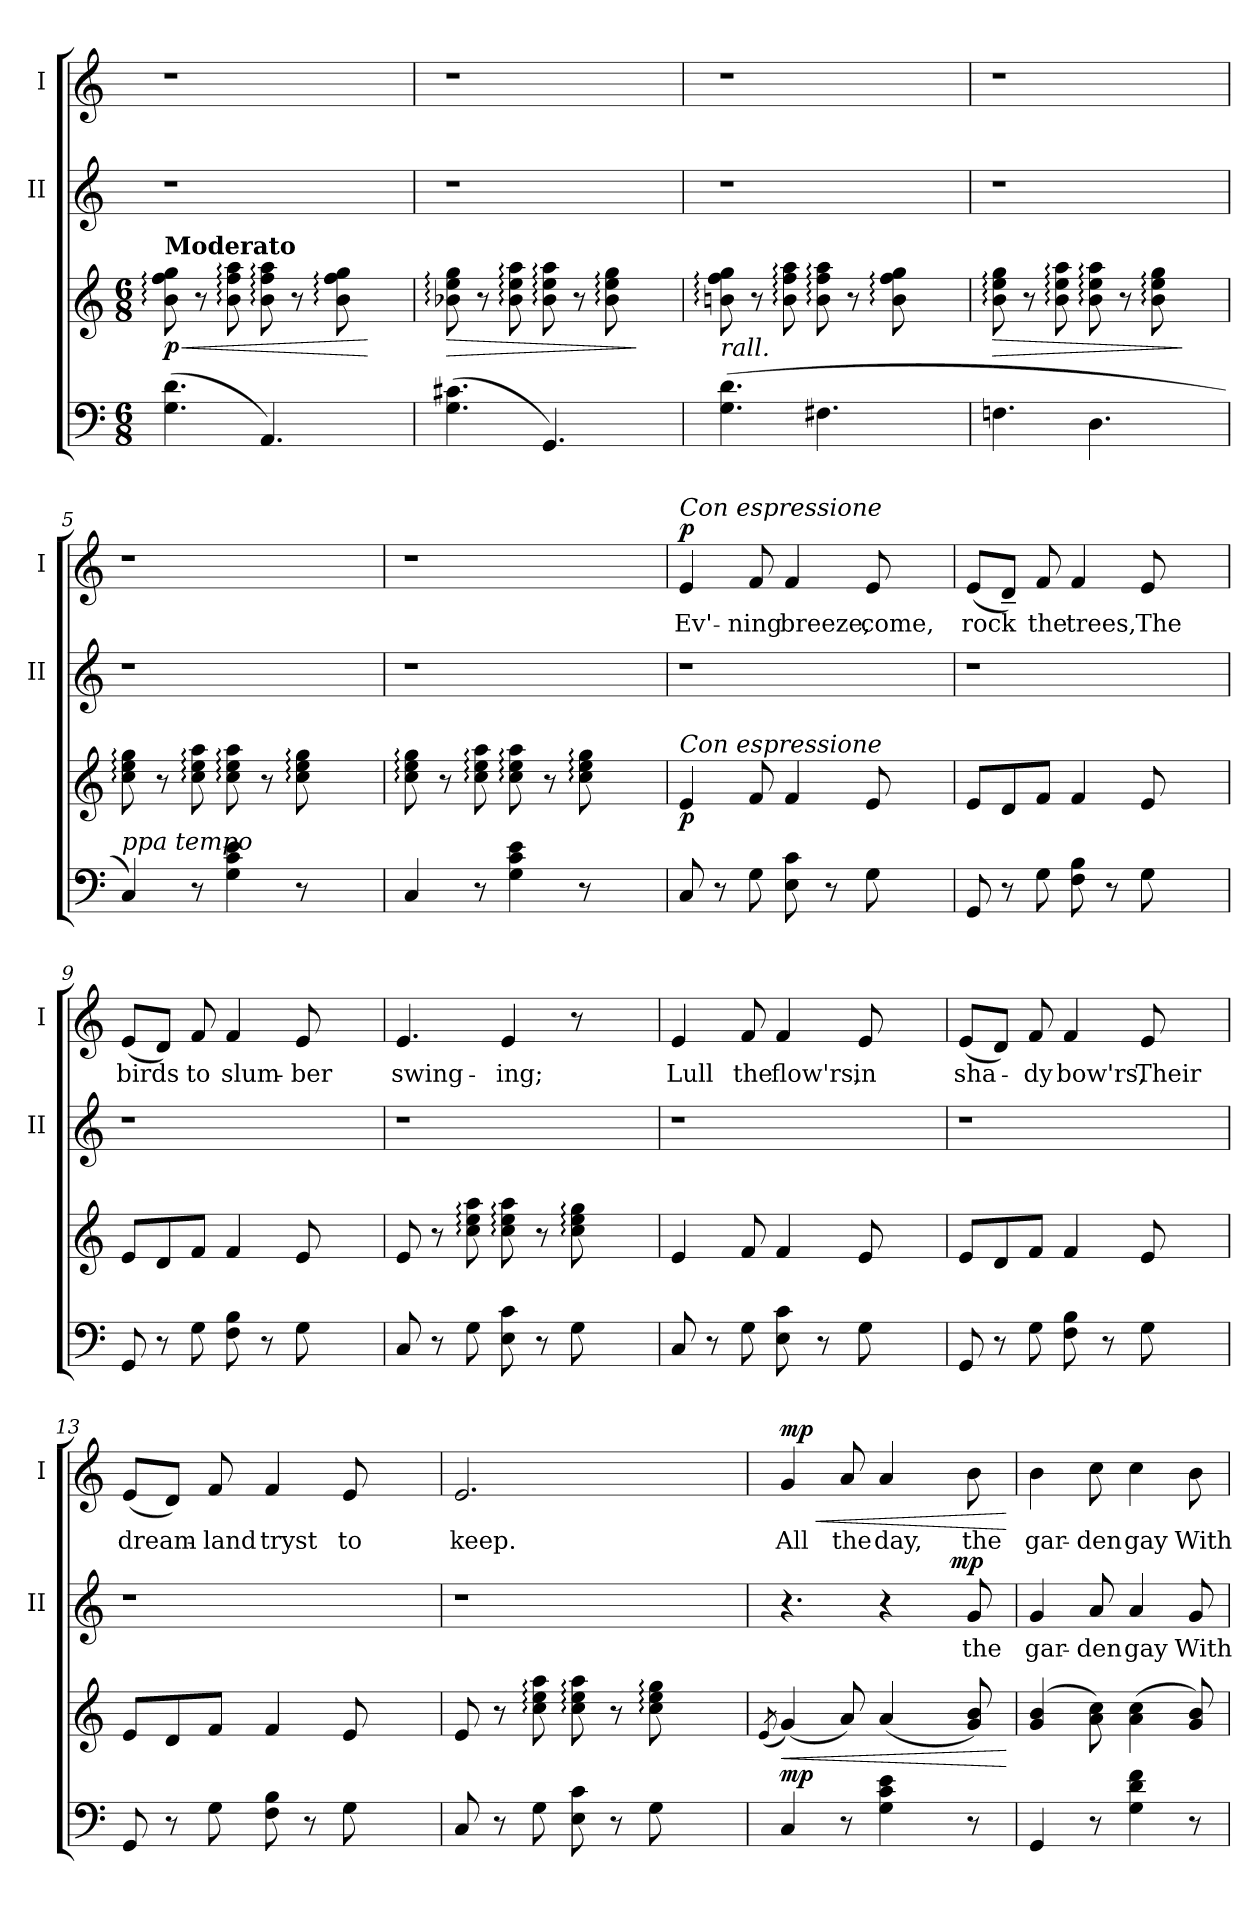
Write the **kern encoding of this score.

**kern	**dynam	**kern	**dynam	**kern	**text	**dynam	**kern	**text	**dynam
*part4	*part4	*part3	*part3	*part2	*part2	*part2	*part1	*part1	*part1
*staff4	*staff4	*staff3	*staff3	*staff2	*staff2	*staff2	*staff1	*staff1	*staff1
*	*	*	*	*I"II	*	*	*I"I	*	*
*	*	*	*	*I'II	*	*	*I'I	*	*
*clefF4	*	*clefG2	*	*clefG2	*	*	*clefG2	*	*
*k[]	*	*k[]	*	*k[]	*	*	*k[]	*	*
*C:	*	*C:	*	*C:	*	*	*C:	*	*
*M6/8	*	*M6/8	*	*	*	*	*	*	*
*MM44	*	*MM44	*	*MM44	*	*	*MM44	*	*
=1	=1	=1	=1	=1	=1	=1	=1	=1	=1
!	!	!LO:TX:a:B:t=Moderato	!	!	!	!	!	!	!
!	!	!	!LO:HP:b	!	!	!	!	!	!
!	!	!	!LO:DY:n=1:b	!	!	!	!	!	!
(>4.G\ 4.d\	.	8b\: 8ff\: 8gg\:	< p	1r	.	.	1r	.	.
.	.	8r	.	.	.	.	.	.	.
.	.	8b\: 8ff\: 8aa\:	.	.	.	.	.	.	.
4.AA/)	.	8b\: 8ff\: 8aa\:	.	.	.	.	.	.	.
.	.	8r	.	.	.	.	.	.	.
.	.	8b\: 8ff\: 8gg\:	.	.	.	.	.	.	.
4ryy	.	4ryy	[	.	.	.	.	.	.
=2	=2	=2	=2	=2	=2	=2	=2	=2	=2
!	!	!	!LO:HP:b	!	!	!	!	!	!
(>4.G\ 4.c#X\	.	8b-X\: 8ee\: 8gg\:	>	1r	.	.	1r	.	.
.	.	8r	.	.	.	.	.	.	.
.	.	8b-\: 8ee\: 8aa\:	.	.	.	.	.	.	.
4.GG/)	.	8b-\: 8ee\: 8aa\:	.	.	.	.	.	.	.
.	.	8r	.	.	.	.	.	.	.
.	.	8b-\: 8ee\: 8gg\:	.	.	.	.	.	.	.
4ryy	.	4ryy	]	.	.	.	.	.	.
=3	=3	=3	=3	=3	=3	=3	=3	=3	=3
!	!	!LO:TX:b:i:t=rall.	!	!	!	!	!	!	!
(>4.G\ 4.d\	.	8bn\: 8ff\: 8gg\:	.	1r	.	.	1r	.	.
.	.	8r	.	.	.	.	.	.	.
.	.	8b\: 8ff\: 8aa\:	.	.	.	.	.	.	.
4.F#X\	.	8b\: 8ff\: 8aa\:	.	.	.	.	.	.	.
.	.	8r	.	.	.	.	.	.	.
.	.	8b\: 8ff\: 8gg\:	.	.	.	.	.	.	.
4ryy	.	4ryy	.	.	.	.	.	.	.
=4	=4	=4	=4	=4	=4	=4	=4	=4	=4
!	!	!	!LO:HP:b	!	!	!	!	!	!
4.Fn\	.	8b\: 8ee\: 8gg\:	>	1r	.	.	1r	.	.
.	.	8r	.	.	.	.	.	.	.
.	.	8b\: 8ee\: 8aa\:	.	.	.	.	.	.	.
4.D\	.	8b\: 8ee\: 8aa\:	.	.	.	.	.	.	.
.	.	8r	.	.	.	.	.	.	.
.	.	8b\: 8ee\: 8gg\:	.	.	.	.	.	.	.
4ryy	.	4ryy	]	.	.	.	.	.	.
=5	=5	=5	=5	=5	=5	=5	=5	=5	=5
!LO:TX:a:i:t=ppa tempo	!	!	!	!	!	!	!	!	!
4C/)	.	8cc\: 8ee\: 8gg\:	.	1r	.	.	1r	.	.
.	.	8r	.	.	.	.	.	.	.
8r	.	8cc\: 8ee\: 8aa\:	.	.	.	.	.	.	.
4G\ 4c\ 4e\	.	8cc\: 8ee\: 8aa\:	.	.	.	.	.	.	.
.	.	8r	.	.	.	.	.	.	.
8r	.	8cc\: 8ee\: 8gg\:	.	.	.	.	.	.	.
4ryy	.	4ryy	.	.	.	.	.	.	.
=6	=6	=6	=6	=6	=6	=6	=6	=6	=6
4C/	.	8cc\: 8ee\: 8gg\:	.	1r	.	.	1r	.	.
.	.	8r	.	.	.	.	.	.	.
8r	.	8cc\: 8ee\: 8aa\:	.	.	.	.	.	.	.
4G\ 4c\ 4e\	.	8cc\: 8ee\: 8aa\:	.	.	.	.	.	.	.
.	.	8r	.	.	.	.	.	.	.
8r	.	8cc\: 8ee\: 8gg\:	.	.	.	.	.	.	.
4ryy	.	4ryy	.	.	.	.	.	.	.
!!LO:LB:g=z
=7	=7	=7	=7	=7	=7	=7	=7	=7	=7
!	!	!	!	!	!	!	!LO:TX:a:i:t=Con espressione	!	!
!	!	!LO:TX:a:i:t=Con espressione	!	!	!	!	!	!	!
!	!	!	!LO:DY:b	!LO:N:vis=1	!	!	!	!LO:LY:b	!LO:DY:a
8C/	.	4e/	p	1r	.	.	4e/	Ev'-	p
8r	.	.	.	.	.	.	.	.	.
!	!	!	!	!	!	!	!	!LO:LY:b	!
8G\	.	8f/	.	.	.	.	8f/	-ning	.
!	!	!	!	!	!	!	!	!LO:LY:b	!
8E\ 8c\	.	4f/	.	.	.	.	4f/	breeze,	.
8r	.	.	.	.	.	.	.	.	.
!	!	!	!	!	!	!	!	!LO:LY:b	!
8G\	.	8e/	.	.	.	.	8e/	come,	.
4ryy	.	4ryy	.	.	.	.	4ryy	.	.
=8	=8	=8	=8	=8	=8	=8	=8	=8	=8
!	!	!	!	!LO:N:vis=1	!	!	!	!LO:LY:b	!
8GG/	.	8e/L	.	1r	.	.	(<8e/L	rock	.
8r	.	8d/	.	.	.	.	8d~</J)	.	.
!	!	!	!	!	!	!	!	!LO:LY:b	!
8G\	.	8f/J	.	.	.	.	8f/	the	.
!	!	!	!	!	!	!	!	!LO:LY:b	!
8F\ 8B\	.	4f/	.	.	.	.	4f/	trees,	.
8r	.	.	.	.	.	.	.	.	.
!	!	!	!	!	!	!	!	!LO:LY:b	!
8G\	.	8e/	.	.	.	.	8e/	The	.
4ryy	.	4ryy	.	.	.	.	4ryy	.	.
=9	=9	=9	=9	=9	=9	=9	=9	=9	=9
!	!	!	!	!LO:N:vis=1	!	!	!	!LO:LY:b	!
8GG/	.	8e/L	.	1r	.	.	(<8e/L	birds	.
8r	.	8d/	.	.	.	.	8d/J)	.	.
!	!	!	!	!	!	!	!	!LO:LY:b	!
8G\	.	8f/J	.	.	.	.	8f/	to	.
!	!	!	!	!	!	!	!	!LO:LY:b	!
8F\ 8B\	.	4f/	.	.	.	.	4f/	slum-	.
8r	.	.	.	.	.	.	.	.	.
!	!	!	!	!	!	!	!	!LO:LY:b	!
8G\	.	8e/	.	.	.	.	8e/	-ber	.
4ryy	.	4ryy	.	.	.	.	4ryy	.	.
=10	=10	=10	=10	=10	=10	=10	=10	=10	=10
!	!	!	!	!LO:N:vis=1	!	!	!	!LO:LY:b	!
8C/	.	8e/	.	1r	.	.	4.e/	swing-	.
8r	.	8r	.	.	.	.	.	.	.
8G\	.	8cc\: 8ee\: 8aa\:	.	.	.	.	.	.	.
!	!	!	!	!	!	!	!	!LO:LY:b	!
8E\ 8c\	.	8cc\: 8ee\: 8aa\:	.	.	.	.	4e/	-ing;	.
8r	.	8r	.	.	.	.	.	.	.
8G\	.	8cc\: 8ee\: 8gg\:	.	.	.	.	8r	.	.
4ryy	.	4ryy	.	.	.	.	4ryy	.	.
!!LO:LB:g=z
=11	=11	=11	=11	=11	=11	=11	=11	=11	=11
!	!	!	!	!LO:N:vis=1	!	!	!	!LO:LY:b	!
8C/	.	4e/	.	1r	.	.	4e/	Lull	.
8r	.	.	.	.	.	.	.	.	.
!	!	!	!	!	!	!	!	!LO:LY:b	!
8G\	.	8f/	.	.	.	.	8f/	the	.
!	!	!	!	!	!	!	!	!LO:LY:b	!
8E\ 8c\	.	4f/	.	.	.	.	4f/	flow'rs,	.
8r	.	.	.	.	.	.	.	.	.
!	!	!	!	!	!	!	!	!LO:LY:b	!
8G\	.	8e/	.	.	.	.	8e/	in	.
4ryy	.	4ryy	.	.	.	.	4ryy	.	.
=12	=12	=12	=12	=12	=12	=12	=12	=12	=12
!	!	!	!	!LO:N:vis=1	!	!	!	!LO:LY:b	!
8GG/	.	8e/L	.	1r	.	.	(<8e/L	sha-	.
8r	.	8d/	.	.	.	.	8d/J)	.	.
!	!	!	!	!	!	!	!	!LO:LY:b	!
8G\	.	8f/J	.	.	.	.	8f/	-dy	.
!	!	!	!	!	!	!	!	!LO:LY:b	!
8F\ 8B\	.	4f/	.	.	.	.	4f/	bow'rs,	.
8r	.	.	.	.	.	.	.	.	.
!	!	!	!	!	!	!	!	!LO:LY:b	!
8G\	.	8e/	.	.	.	.	8e/	Their	.
4ryy	.	4ryy	.	.	.	.	4ryy	.	.
=13	=13	=13	=13	=13	=13	=13	=13	=13	=13
!	!	!	!	!LO:N:vis=1	!	!	!	!LO:LY:b	!
8GG/	.	8e/L	.	1r	.	.	(<8e/L	dream-	.
8r	.	8d/	.	.	.	.	8d/J)	.	.
!	!	!	!	!	!	!	!	!LO:LY:b	!
8G\	.	8f/J	.	.	.	.	8f/	-land	.
!	!	!	!	!	!	!	!	!LO:LY:b	!
8F\ 8B\	.	4f/	.	.	.	.	4f/	tryst	.
8r	.	.	.	.	.	.	.	.	.
!	!	!	!	!	!	!	!	!LO:LY:b	!
8G\	.	8e/	.	.	.	.	8e/	to	.
4ryy	.	4ryy	.	.	.	.	4ryy	.	.
=14	=14	=14	=14	=14	=14	=14	=14	=14	=14
!	!	!	!	!LO:N:vis=1	!	!	!	!LO:LY:b	!
8C/	.	8e/	.	1r	.	.	2.e/	keep.	.
8r	.	8r	.	.	.	.	.	.	.
8G\	.	8cc\: 8ee\: 8aa\:	.	.	.	.	.	.	.
8E\ 8c\	.	8cc\: 8ee\: 8aa\:	.	.	.	.	.	.	.
8r	.	8r	.	.	.	.	.	.	.
8G\	.	8cc\: 8ee\: 8gg\:	.	.	.	.	.	.	.
4ryy	.	4ryy	.	.	.	.	4ryy	.	.
!!LO:PB:g=z
=15	=15	=15	=15	=15	=15	=15	=15	=15	=15
.	.	(<8qe/	.	.	.	.	.	.	.
!	!LO:DY:a	!	!LO:HP:b	!	!	!	!	!LO:LY:b	!LO:HP:b
!	!	!	!	!	!	!	!	!	!LO:DY:n=1:a
*	*	*	*	*^	*	*	*	*	*
4C/	mp	(<4g/)	<	4.r	2ryy	.	.	4g/	All	< mp
!	!	!	!	!	!	!	!	!	!LO:LY:b	!
8r	.	8a/)	.	.	.	.	.	8a/	the	.
!	!	!	!	!	!	!	!	!	!LO:LY:b	!
4G\ 4c\ 4e\	.	(<4a/	.	4r	.	.	.	4a/	day,	.
.	.	.	.	.	16.ryy	.	.	.	.	.
!	!	!	!	!	!	!	!LO:DY:a	!	!	!
.	.	.	.	.	8ryy	.	mp	.	.	.
!	!	!	!	!	!	!LO:LY:b	!	!	!LO:LY:b	!
8r	.	8g/ 8b/)	.	8g/	.	the	.	8b\	the	.
.	.	.	.	.	32ryy	.	.	.	.	.
.	.	.	[	.	.	.	.	.	.	[
=16	=16	=16	=16	=16	=16	=16	=16	=16	=16	=16
!	!	!	!	!	!	!LO:LY:b	!	!	!LO:LY:b	!
*	*	*	*	*v	*v	*	*	*	*	*
4GG/	.	(4g/ 4b/	.	4g/	gar-	.	4b\	gar-	.
!	!	!	!	!	!LO:LY:b	!	!	!LO:LY:b	!
8r	.	8a\ 8cc\)	.	8a/	-den	.	8cc\	-den	.
!	!	!	!	!	!LO:LY:b	!	!	!LO:LY:b	!
4G\ 4d\ 4f\	.	(>4a\ 4cc\	.	4a/	gay	.	4cc\	gay	.
!	!	!	!	!	!LO:LY:b	!	!	!LO:LY:b	!
8r	.	8g/ 8b/)	.	8g/	With	.	8b\	With	.
=	=	=	=	=	=	=	=	=	=
*-	*-	*-	*-	*-	*-	*-	*-	*-	*-
